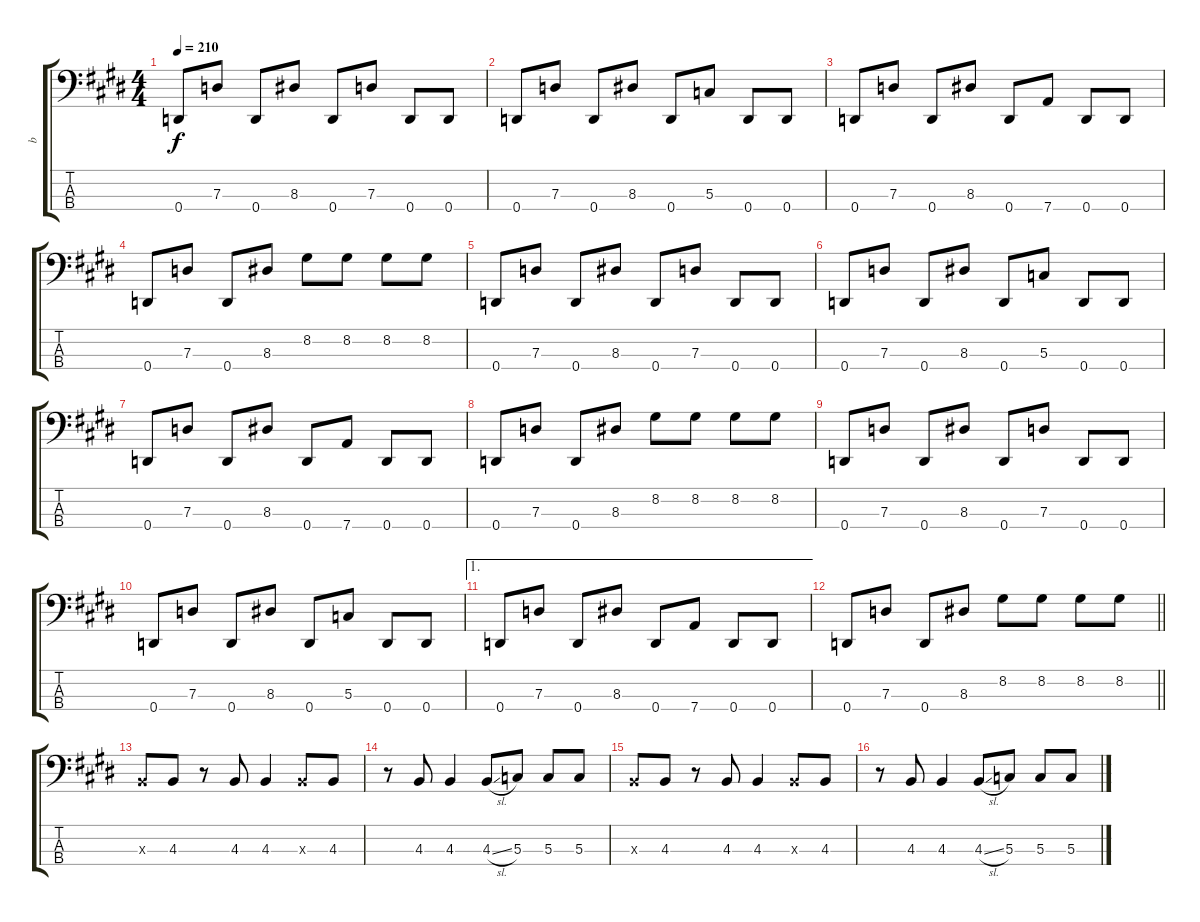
\track ("b" "b") {instrument electricbasspick}
\staff {score tabs}
\tuning (F2 C2 G1 D1) {hide}
\ts (4 4)
\tempo 210
\clef f4
\ks c#minor
0.4.8{dy f} 7.3.8 0.4.8 8.3.8 0.4.8 7.3.8 0.4.8 0.4.8 |
0.4.8 7.3.8 0.4.8 8.3.8 0.4.8 5.3.8 0.4.8 0.4.8 |
0.4.8 7.3.8 0.4.8 8.3.8 0.4.8 7.4.8 0.4.8 0.4.8 |
0.4.8 7.3.8 0.4.8 8.3.8 8.2.8 8.2.8 8.2.8 8.2.8 |
0.4.8 7.3.8 0.4.8 8.3.8 0.4.8 7.3.8 0.4.8 0.4.8 |
0.4.8 7.3.8 0.4.8 8.3.8 0.4.8 5.3.8 0.4.8 0.4.8 |
0.4.8 7.3.8 0.4.8 8.3.8 0.4.8 7.4.8 0.4.8 0.4.8 |
0.4.8 7.3.8 0.4.8 8.3.8 8.2.8 8.2.8 8.2.8 8.2.8 |
0.4.8 7.3.8 0.4.8 8.3.8 0.4.8 7.3.8 0.4.8 0.4.8 |
0.4.8 7.3.8 0.4.8 8.3.8 0.4.8 5.3.8 0.4.8 0.4.8 |
\ae 1
0.4.8 7.3.8 0.4.8 8.3.8 0.4.8 7.4.8 0.4.8 0.4.8 |
\barLineRight lightlight
0.4.8 7.3.8 0.4.8 8.3.8 8.2.8 8.2.8 8.2.8 8.2.8 |
\section ("" " ")
4.3{x}.8 4.3.8 r.8 4.3.8 4.3.4 4.3{x}.8 4.3.8 |
r.8 4.3.8 4.3.4 4.3{sl}.8 5.3.8 5.3.8 5.3.8 |
4.3{x}.8 4.3.8 r.8 4.3.8 4.3.4 4.3{x}.8 4.3.8 |
r.8 4.3.8 4.3.4 4.3{sl}.8 5.3.8 5.3.8 5.3.8
